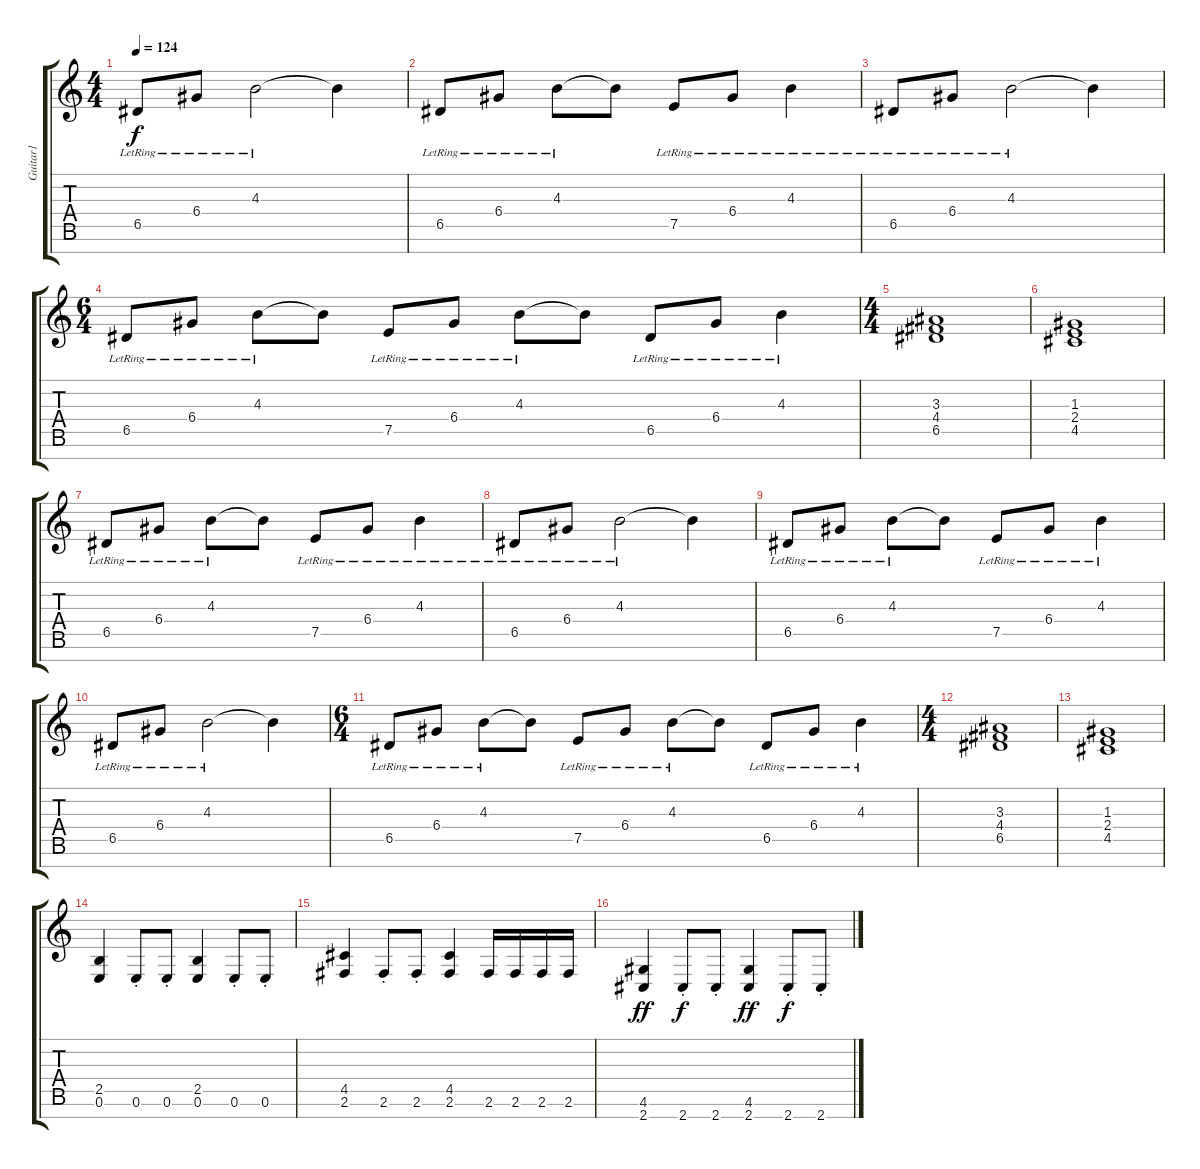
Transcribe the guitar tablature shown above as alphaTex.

\track ("Guitar1" "Guitar1") {instrument distortionguitar}
\staff {score tabs}
\tuning (E4 B3 G3 D3 A2 E2 B1) {hide}
\ts (4 4)
\tempo 124
\clef g2
\ks c
6.5{lr}.8{dy f} 6.4{lr}.8 4.3{lr}.2 4.3{t}.4 |
6.5{lr}.8{instrument electricguitarclean} 6.4{lr}.8 4.3{lr}.8 4.3{t}.8 7.5{lr}.8 6.4{lr}.8 4.3{lr}.4 |
6.5{lr}.8 6.4{lr}.8 4.3{lr}.2 4.3{t}.4 |
\ts (6 4)
6.5{lr}.8 6.4{lr}.8 4.3{lr}.8 4.3{t}.8 7.5{lr}.8 6.4{lr}.8 4.3{lr}.8 4.3{t}.8 6.5{lr}.8 6.4{lr}.8 4.3{lr}.4 |
\ts (4 4)
(3.3 4.4 6.5).1 |
(1.3 2.4 4.5).1 |
6.5{lr}.8{instrument electricguitarclean} 6.4{lr}.8 4.3{lr}.8 4.3{t}.8 7.5{lr}.8 6.4{lr}.8 4.3{lr}.4 |
6.5{lr}.8 6.4{lr}.8 4.3{lr}.2 4.3{t}.4 |
6.5{lr}.8{instrument electricguitarclean} 6.4{lr}.8 4.3{lr}.8 4.3{t}.8 7.5{lr}.8 6.4{lr}.8 4.3{lr}.4 |
6.5{lr}.8 6.4{lr}.8 4.3{lr}.2 4.3{t}.4 |
\ts (6 4)
6.5{lr}.8 6.4{lr}.8 4.3{lr}.8 4.3{t}.8 7.5{lr}.8 6.4{lr}.8 4.3{lr}.8 4.3{t}.8 6.5{lr}.8 6.4{lr}.8 4.3{lr}.4 |
\ts (4 4)
(3.3 4.4 6.5).1 |
(1.3 2.4 4.5).1 |
(2.5 0.6).4{instrument distortionguitar} 0.6{st}.8 0.6{st}.8 (2.5 0.6).4 0.6{st}.8 0.6{st}.8 |
(4.5 2.6).4 2.6{st}.8 2.6{st}.8 (4.5 2.6).4 2.6.16 2.6.16 2.6.16 2.6.16 |
(4.6 2.7).4{dy ff} 2.7{st}.8{dy f} 2.7{st}.8 (4.6 2.7).4{dy ff} 2.7{st}.8{dy f} 2.7{st}.8
